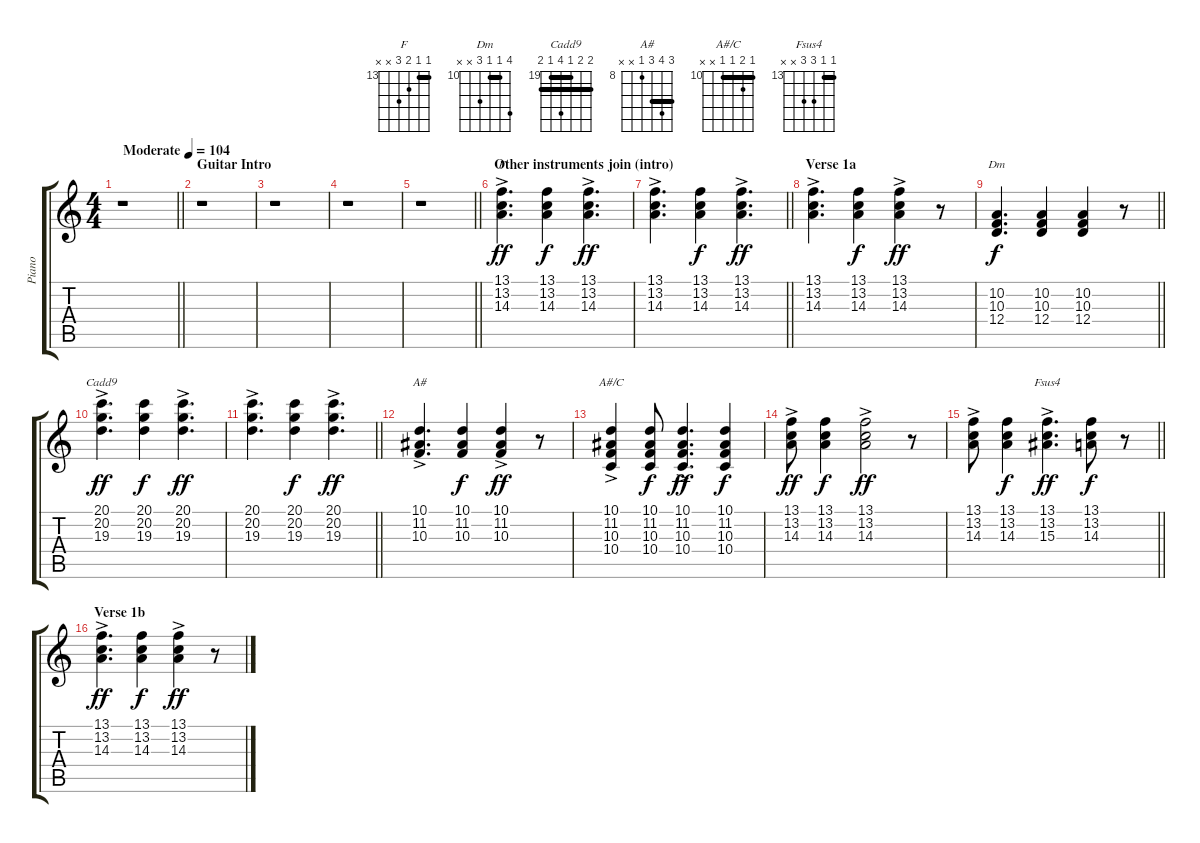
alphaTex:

\track ("Piano" "Piano") {instrument percussiveorgan}
\staff {score tabs}
\tuning (E4 B3 G3 D3 A2 E2) {hide}
\chord ("F" 13 13 14 15 x x) {firstfret 13 barre 13}
\chord ("Dm" 13 10 10 12 x x) {firstfret 10 barre 10}
\chord ("Cadd9" 20 20 19 22 19 20) {firstfret 19 barre (19 20)}
\chord ("A#" 10 11 10 8 x x) {firstfret 8 barre 10}
\chord ("A#/C" 10 11 10 10 x x) {firstfret 10 barre 10}
\chord ("Fsus4" 13 13 15 15 x x) {firstfret 13 barre 13}
\ts (4 4)
\section ("" "")
\tempo (104 "Moderate")
\clef g2
\barLineRight lightlight
\ks c
r.1{dy ff instrument percussiveorgan} |
\section ("" "Guitar Intro")
r.1 |
r.1 |
r.1 |
\barLineRight lightlight
r.1 |
\section ("" "Other instruments join (intro)")
(13.1 13.2 14.3{ac}).4{d ch "F"} (13.1 13.2 14.3).4{dy f} (13.1 13.2{ac} 14.3).4{d dy ff} |
\barLineRight lightlight
(13.1 13.2{ac} 14.3).4{d} (13.1 13.2 14.3).4{dy f} (13.1{ac} 13.2 14.3).4{d dy ff} |
\section ("" "Verse 1a")
(13.1{ac} 13.2 14.3).4{d} (13.1 13.2 14.3).4{dy f} (13.1{ac} 13.2 14.3).4{dy ff} r.8 |
\barLineRight lightlight
(10.2 10.3 12.4).4{d ch "Dm" dy f} (10.2 10.3 12.4).4 (10.2 10.3 12.4).4 r.8 |
(20.1{ac} 20.2 19.3).4{d ch "Cadd9" dy ff} (20.1 20.2 19.3).4{dy f} (20.1{ac} 20.2 19.3).4{d dy ff} |
\barLineRight lightlight
(20.1{ac} 20.2 19.3).4{d} (20.1 20.2 19.3).4{dy f} (20.1{ac} 20.2 19.3).4{d dy ff} |
(10.1{ac} 11.2 10.3).4{d ch "A#"} (10.1 11.2 10.3).4{dy f} (10.1{ac} 11.2 10.3).4{dy ff} r.8 |
(10.1{ac} 11.2 10.3 10.4).4{ch "A#/C"} (10.1 11.2 10.3 10.4).8{dy f} (10.1{ac} 11.2 10.3 10.4).4{d dy ff} (10.1 11.2 10.3 10.4).4{dy f} |
(13.1{ac} 13.2 14.3).8{dy ff} (13.1 13.2 14.3).4{dy f} (13.1{ac} 13.2 14.3).2{dy ff} r.8 |
\barLineRight lightlight
(13.1{ac} 13.2 14.3).8 (13.1 13.2 14.3).4{dy f} (13.1{ac} 13.2 15.3).4{d ch "Fsus4" dy ff} (13.1 13.2 14.3).8{dy f} r.8 |
\section ("" "Verse 1b")
(13.1{ac} 13.2 14.3).4{d dy ff} (13.1 13.2 14.3).4{dy f} (13.1{ac} 13.2 14.3).4{dy ff} r.8
